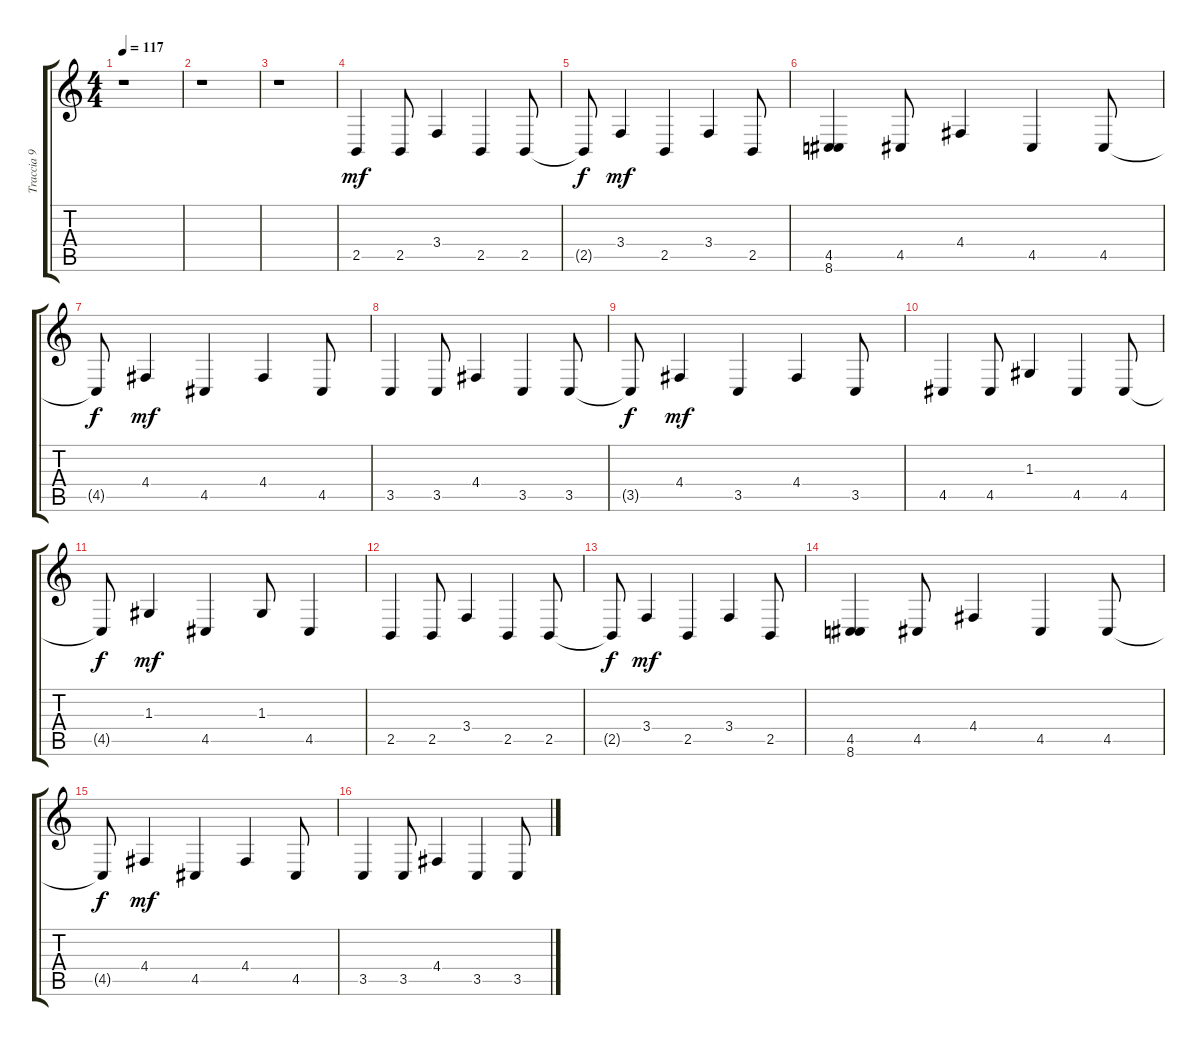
\track ("Traccia 9" "Traccia 9") {instrument electricpiano1}
\staff {score tabs}
\tuning (E4 B3 G3 D3 A2 E2) {hide}
\ts (4 4)
\tempo 117
\clef g2
\ks c
r.1{dy mf} |
r.1 |
r.1 |
2.5.4{volume 9 balance 14 instrument electricguitarclean} 2.5.8 3.4.4 2.5.4 2.5.8 |
2.5{t}.8{dy f} 3.4.4{dy mf} 2.5.4 3.4.4 2.5.8 |
(4.5 8.6).4 4.5.8 4.4.4 4.5.4 4.5.8 |
4.5{t}.8{dy f} 4.4.4{dy mf} 4.5.4 4.4.4 4.5.8 |
3.5.4 3.5.8 4.4.4 3.5.4 3.5.8 |
3.5{t}.8{dy f} 4.4.4{dy mf} 3.5.4 4.4.4 3.5.8 |
4.5.4 4.5.8 1.3.4 4.5.4 4.5.8 |
4.5{t}.8{dy f} 1.3.4{dy mf} 4.5.4 1.3.8 4.5.4 |
2.5.4 2.5.8 3.4.4 2.5.4 2.5.8 |
2.5{t}.8{dy f} 3.4.4{dy mf} 2.5.4 3.4.4 2.5.8 |
(4.5 8.6).4 4.5.8 4.4.4 4.5.4 4.5.8 |
4.5{t}.8{dy f} 4.4.4{dy mf} 4.5.4 4.4.4 4.5.8 |
3.5.4 3.5.8 4.4.4 3.5.4 3.5.8
